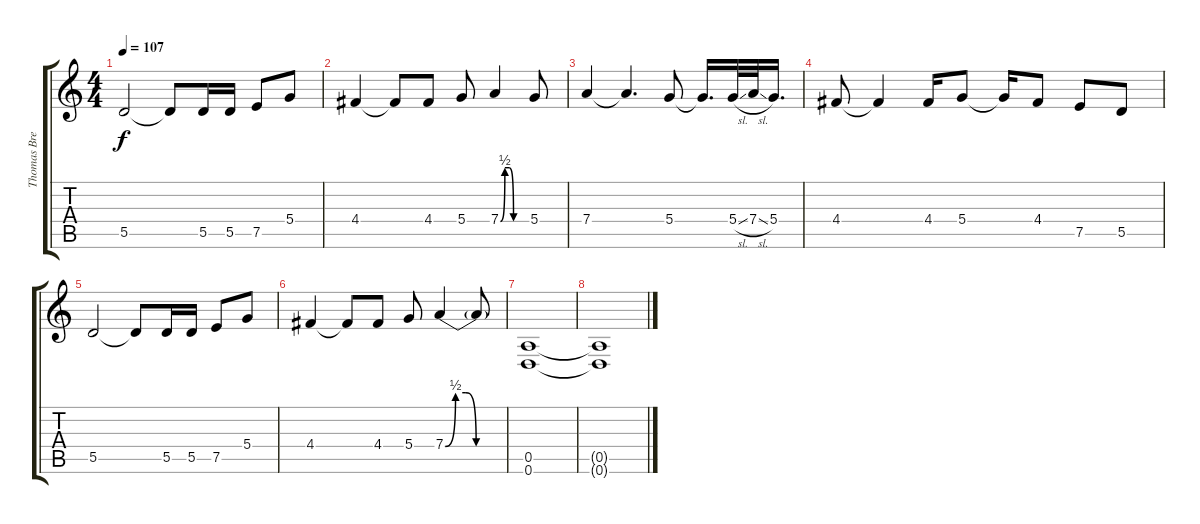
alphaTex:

\track ("Thomas Bredahl (Lead guitar)" "Thomas Bre") {instrument distortionguitar}
\staff {score tabs}
\tuning (E4 B3 G3 D3 A2 D2) {hide}
\ts (4 4)
\tempo 107
\clef g2
\ks c
5.5.2{dy f} 5.5{t}.8 5.5.16 5.5.16 7.5.8 5.4.8 |
4.4.4 4.4{t}.8 4.4.8 5.4.8 7.4{be (custom 0 0 10 2 20 2 30 0 60 0)}.4 5.4.8 |
7.4.4 7.4{t}.4{d} 5.4.8 5.4{t}.16{d} 5.4{sl}.32 7.4{sl}.32 5.4.16{d} |
4.4.8 4.4{t}.4 4.4.16 5.4.8 5.4{t}.16 4.4.8 7.5.8 5.5.8 |
5.5.2 5.5{t}.8 5.5.16 5.5.16 7.5.8 5.4.8 |
4.4.4 4.4{t}.8 4.4.8 5.4.8 7.4{be (custom 0 0 10 2 20 2 30 0 60 0)}.4 7.4{t}.8 |
(0.5 0.6).1 |
(0.5{t} 0.6{t}).1
